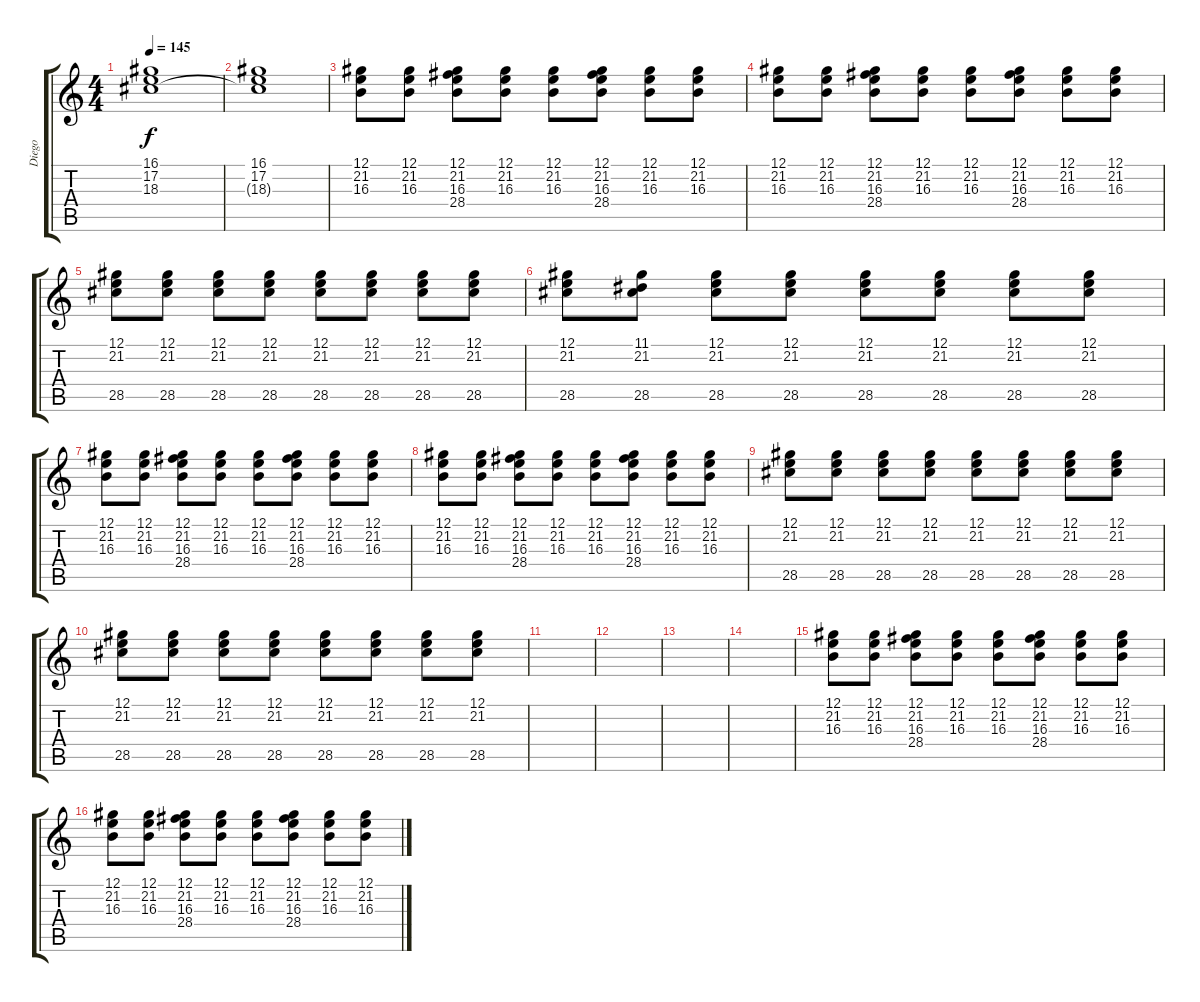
\track ("Diego" "Diego") {instrument panflute}
\staff {score tabs}
\tuning (E4 B3 G3 D3 A2 E2) {hide}
\ts (4 4)
\tempo 145
\clef g2
\ks c
(16.1{t} 17.2{t} 18.3).1{dy f} |
(16.1 17.2 18.3{t}).1 |
(12.1 21.2 16.3).8 (12.1 21.2 16.3).8 (12.1 21.2 16.3 28.4).8 (12.1 21.2 16.3).8 (12.1 21.2 16.3).8 (12.1 21.2 16.3 28.4).8 (12.1 21.2 16.3).8 (12.1 21.2 16.3).8 |
(12.1 21.2 16.3).8 (12.1 21.2 16.3).8 (12.1 21.2 16.3 28.4).8 (12.1 21.2 16.3).8 (12.1 21.2 16.3).8 (12.1 21.2 16.3 28.4).8 (12.1 21.2 16.3).8 (12.1 21.2 16.3).8 |
(12.1 21.2 28.5).8 (12.1 21.2 28.5).8 (12.1 21.2 28.5).8 (12.1 21.2 28.5).8 (12.1 21.2 28.5).8 (12.1 21.2 28.5).8 (12.1 21.2 28.5).8 (12.1 21.2 28.5).8 |
(12.1 21.2 28.5).8 (11.1 21.2 28.5).8 (12.1 21.2 28.5).8 (12.1 21.2 28.5).8 (12.1 21.2 28.5).8 (12.1 21.2 28.5).8 (12.1 21.2 28.5).8 (12.1 21.2 28.5).8 |
(12.1 21.2 16.3).8 (12.1 21.2 16.3).8 (12.1 21.2 16.3 28.4).8 (12.1 21.2 16.3).8 (12.1 21.2 16.3).8 (12.1 21.2 16.3 28.4).8 (12.1 21.2 16.3).8 (12.1 21.2 16.3).8 |
(12.1 21.2 16.3).8 (12.1 21.2 16.3).8 (12.1 21.2 16.3 28.4).8 (12.1 21.2 16.3).8 (12.1 21.2 16.3).8 (12.1 21.2 16.3 28.4).8 (12.1 21.2 16.3).8 (12.1 21.2 16.3).8 |
(12.1 21.2 28.5).8 (12.1 21.2 28.5).8 (12.1 21.2 28.5).8 (12.1 21.2 28.5).8 (12.1 21.2 28.5).8 (12.1 21.2 28.5).8 (12.1 21.2 28.5).8 (12.1 21.2 28.5).8 |
(12.1 21.2 28.5).8 (12.1 21.2 28.5).8 (12.1 21.2 28.5).8 (12.1 21.2 28.5).8 (12.1 21.2 28.5).8 (12.1 21.2 28.5).8 (12.1 21.2 28.5).8 (12.1 21.2 28.5).8 |
|
|
|
|
(12.1 21.2 16.3).8 (12.1 21.2 16.3).8 (12.1 21.2 16.3 28.4).8 (12.1 21.2 16.3).8 (12.1 21.2 16.3).8 (12.1 21.2 16.3 28.4).8 (12.1 21.2 16.3).8 (12.1 21.2 16.3).8 |
(12.1 21.2 16.3).8 (12.1 21.2 16.3).8 (12.1 21.2 16.3 28.4).8 (12.1 21.2 16.3).8 (12.1 21.2 16.3).8 (12.1 21.2 16.3 28.4).8 (12.1 21.2 16.3).8 (12.1 21.2 16.3).8
